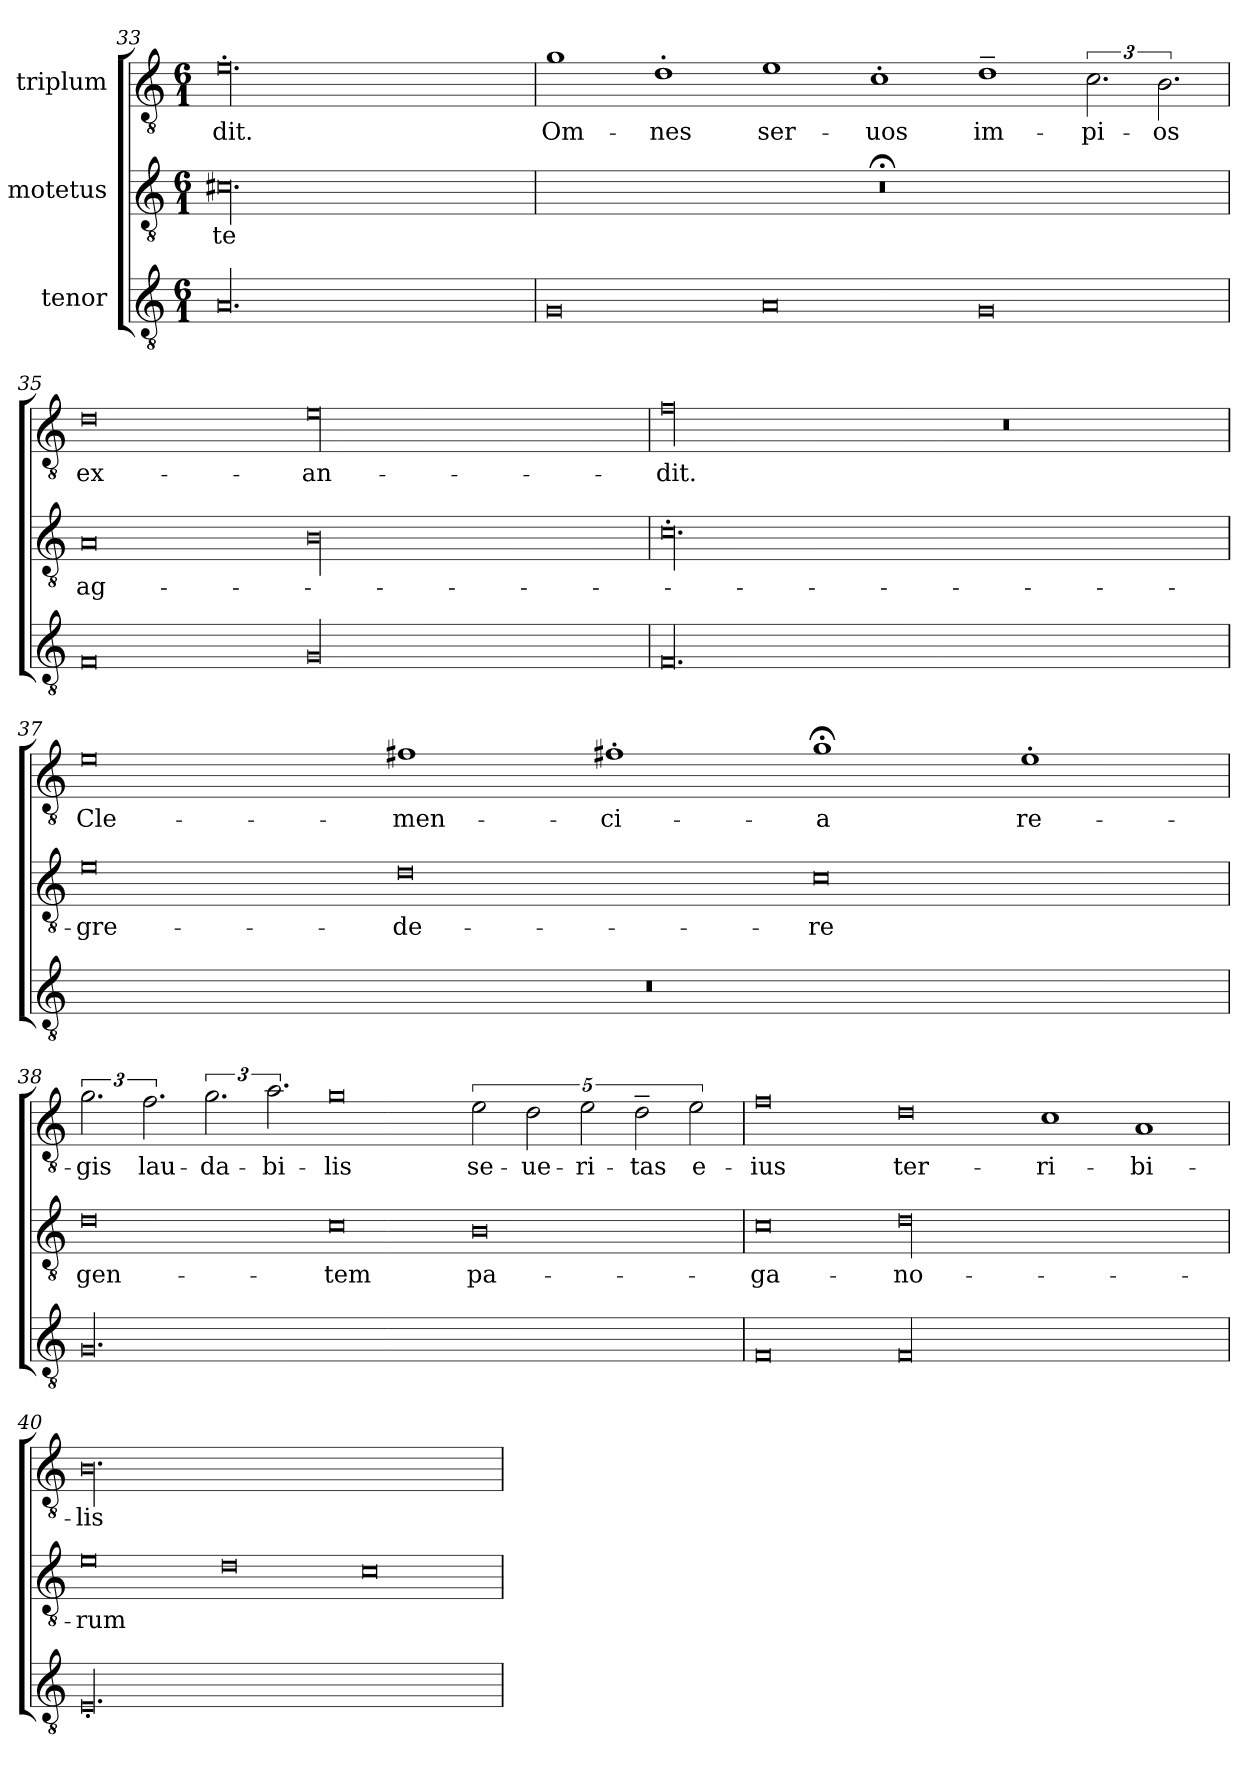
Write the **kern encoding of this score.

**kern	**kern	**text	**kern	**text
*part3	*part2	*part2	*part1	*part1
*staff3	*staff2	*staff2	*staff1	*staff1
*I"tenor	*I"motetus	*	*I"triplum	*
*clefGv2	*clefGv2	*	*clefGv2	*
*k[]	*k[]	*	*k[]	*
*C:	*C:	*	*C:	*
*M6/1	*M6/1	*	*M6/1	*
=33	=33	=33	=33	=33
00.A/	00.c#X\	-te	00.e'\	-dit.
=34	=34	=34	=34	=34
0G/	00.r;<	.	1g\	Om-
.	.	.	1d'\	-nes
0A/	.	.	1e\	ser-
.	.	.	1c'\	-uos
0G/	.	.	1d~\	im-
.	.	.	3.c\	-pi-
.	.	.	3.B\	-os
=35	=35	=35	=35	=35
0F/	0A/	ag-	0d\	ex-
00G/	00B\	.	00e\	-an-
=36	=36	=36	=36	=36
00.F/	00.c'\	.	00f\	-dit.
.	.	.	0r	.
=37	=37	=37	=37	=37
00.r	0e\	-gre-	0e\	Cle-
.	0d\	-de-	1f#X\	-men-
.	.	.	1f#X'\	-ci-
.	0c\	-re	1g;<\	-a
.	.	.	1e'\	re-
=38	=38	=38	=38	=38
00.G/	0d\	gen-	3.g\	-gis
.	.	.	3.f\	lau-
.	.	.	3.g\	-da-
.	.	.	3.a\	-bi-
.	0c\	-tem	0g\	-lis
.	0B\	pa-	5%2e\	se-
.	.	.	5%2d\	-ue-
.	.	.	5%2e\	-ri-
.	.	.	5%2d~\	-tas
.	.	.	5%2e\	e-
=39	=39	=39	=39	=39
0F/	0c\	-ga-	0f\	-ius
00F/	00d\	-no-	0d\	ter-
.	.	.	1c\	-ri-
.	.	.	1A/	-bi-
=40	=40	=40	=40	=40
00.E'/	0e\	-rum	00.B\	-lis
.	0d\	.	.	.
.	0c\	.	.	.
=	=	=	=	=
*-	*-	*-	*-	*-
